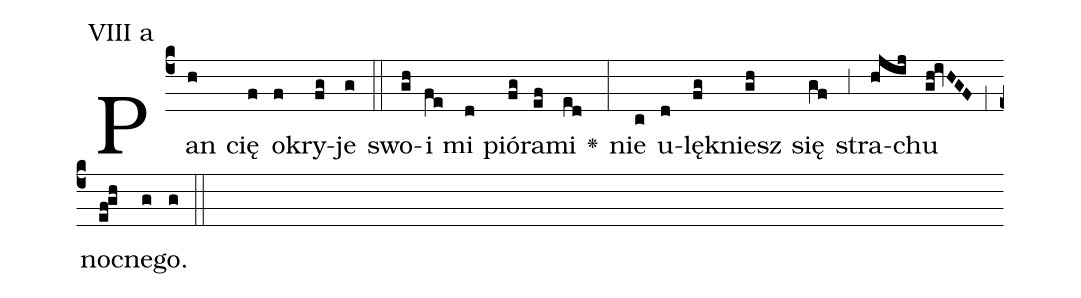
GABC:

annotation: VIII a;
%%
(c4)Pan(h) cię(f) o(f)kry(fg)je(g) (::) swo(gh)i(fe) mi(d) pió(fg)ra(ef)mi(ed) <v>\greheightstar</v>(:) nie(c) u(d)lęk(fg)niesz(gh) się(gf) (,3) stra(hjij)chu(gh!ivHGF) (,1) noc(ef!gh)ne(g)go.(g) (::)
